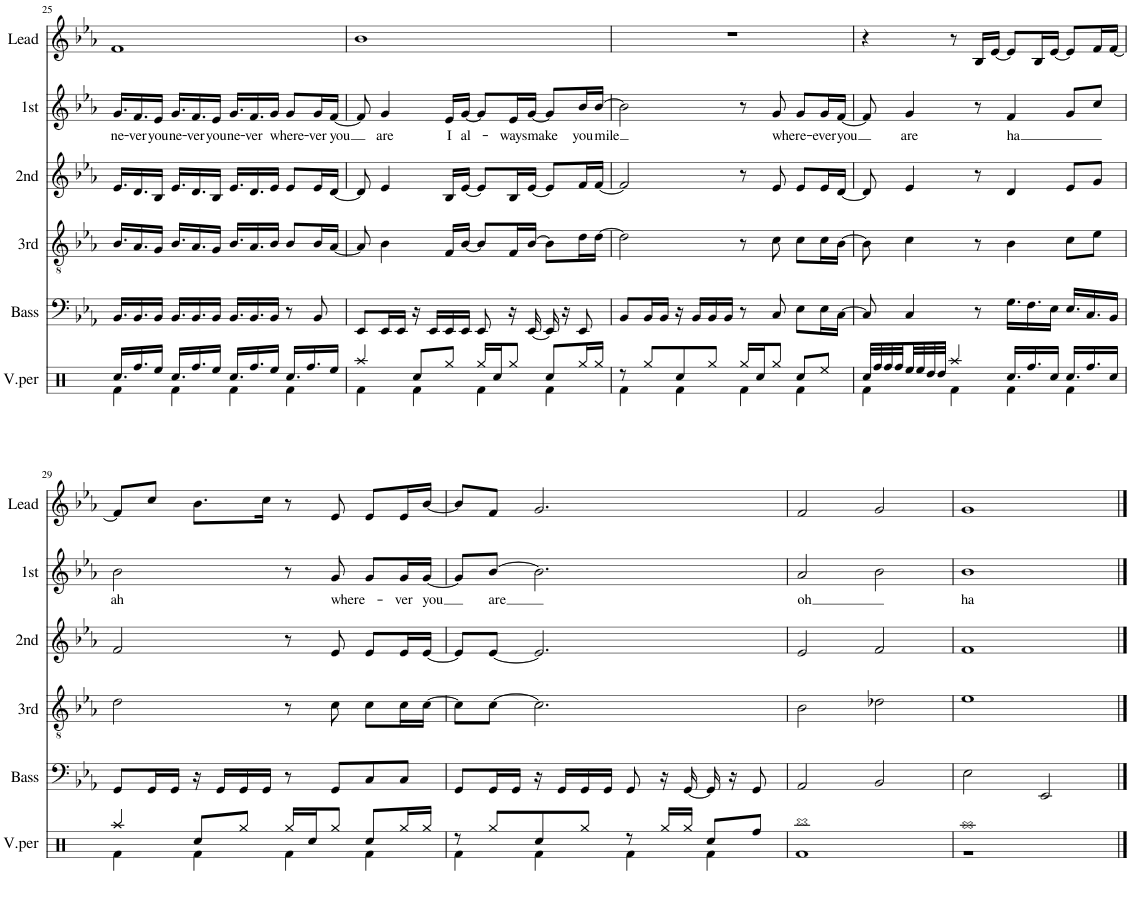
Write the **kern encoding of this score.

**kern	**kern	**kern	**kern	**kern	**text	**kern
*part6	*part5	*part4	*part3	*part2	*part2	*part1
*staff6	*staff5	*staff4	*staff3	*staff2	*staff2	*staff1
*I"V.per	*I"Bass	*I"3rd	*I"2nd	*I"1st	*	*I"Lead
*I'V.per	*I'Bass	*I'3rd	*I'2nd	*I'1st	*	*I'Lead
!!LO:PB:g=z
*clefX	*clefF4	*clefGv2	*clefG2	*clefG2	*	*clefG2
*k[]	*k[b-e-a-]	*k[b-e-a-]	*k[b-e-a-]	*k[b-e-a-]	*	*k[b-e-a-]
*M4/4	*M4/4	*M4/4	*M4/4	*M4/4	*	*M4/4
=25	=25	=25	=25	=25	=25	=25
*^	*	*	*	*	*	*
!	!	!	!	!	!	!LO:LY:b	!
16.Rcc/LL	4Rf\	16.BB-/LL	16.B-/LL	16.e-/LL	16.g/LL	ne-	1f
!	!	!	!	!	!	!LO:LY:b	!
16.Rff/	.	16.BB-/	16.A-/	16.d/	16.f/	-ver	.
!	!	!	!	!	!	!LO:LY:b	!
16Ree/JJ	.	16BB-/JJ	16G/JJ	16B-/JJ	16e-/JJ	you	.
!	!	!	!	!	!	!LO:LY:b	!
16.Rcc/LL	4Rf\	16.BB-/LL	16.B-/LL	16.e-/LL	16.g/LL	ne-	.
!	!	!	!	!	!	!LO:LY:b	!
16.Rff/	.	16.BB-/	16.A-/	16.d/	16.f/	-ver	.
!	!	!	!	!	!	!LO:LY:b	!
16Ree/JJ	.	16BB-/JJ	16G/JJ	16B-/JJ	16e-/JJ	you	.
!	!	!	!	!	!	!LO:LY:b	!
16.Rcc/LL	4Rf\	16.BB-/LL	16.B-/LL	16.e-/LL	16.g/LL	ne-	.
!	!	!	!	!	!	!LO:LY:b	!
16.Rff/	.	16.BB-/	16.A-/	16.d/	16.f/	-ver	.
!	!	!	!	!	!	!LO:LY:b	!
16Ree/JJ	.	16BB-/JJ	16B-/JJ	16e-/JJ	16g/JJ	where-	.
16.Rcc/LL	4Rf\	8r	8B-/L	8e-/L	8g/L	.	.
16.Rff/	.	.	.	.	.	.	.
!	!	!	!	!	!	!LO:LY:b	!
.	.	8BB-/	16B-/L	16e-/L	16g/L	-ver	.
!	!	!	!	!	!	!LO:LY:b	!
16Ree/JJ	.	.	[16A-/JJ	[16d/JJ	[16f/JJ	you	.
=26	=26	=26	=26	=26	=26	=26	=26
4Raa/	4Rf\	8EE-/L	8A-/]	8d/]	8f/]	.	1b-
!	!	!	!	!	!	!LO:LY:b	!
.	.	16EE-/L	4B-\	4e-/	4g/	are	.
.	.	16EE-/JJ	.	.	.	.	.
8Rcc/L	4Rf\	16r	.	.	.	.	.
.	.	16EE-/LL	.	.	.	.	.
!	!	!	!	!	!	!LO:LY:b	!
8Rgg/J	.	16EE-/	16F/LL	16B-/LL	16e-/LL	I	.
!	!	!	!	!	!	!LO:LY:b	!
.	.	16EE-/JJ	[16B-/JJ	[16e-/JJ	[16g/JJ	al-	.
16Rgg/LL	4Rf\	8EE-/	8B-/L]	8e-/L]	8g/L]	.	.
16Rcc/J	.	.	.	.	.	.	.
!	!	!	!	!	!	!LO:LY:b	!
8Rgg/J	.	16r	16F/L	16B-/L	16e-/L	-ways	.
!	!	!	!	!	!	!LO:LY:b	!
.	.	[16EE-/	[16B-/JJ	[16e-/JJ	[16g/JJ	make	.
8Rcc/L	4Rf\	16EE-/]	8B-\L]	8e-/L]	8g/L]	.	.
.	.	16r	.	.	.	.	.
!	!	!	!	!	!	!LO:LY:b	!
16Rgg/L	.	8EE-/	16d\L	16f/L	16b-/L	you	.
!	!	!	!	!	!	!LO:LY:b	!
16Rgg/JJ	.	.	[16d\JJ	[16f/JJ	[16b-/JJ	mile	.
=27	=27	=27	=27	=27	=27	=27	=27
8r	4Rf\	8BB-/L	2d\]	2f/]	2b-\]	.	1r
8Rgg/L	.	16BB-/L	.	.	.	.	.
.	.	16BB-/JJ	.	.	.	.	.
8Rcc/	4Rf\	16r	.	.	.	.	.
.	.	16BB-/LL	.	.	.	.	.
8Rgg/J	.	16BB-/	.	.	.	.	.
.	.	16BB-/JJ	.	.	.	.	.
16Rgg/LL	4Rf\	8r	8r	8r	8r	.	.
16Rcc/J	.	.	.	.	.	.	.
!	!	!	!	!	!	!LO:LY:b	!
8Rgg/J	.	8C/	8c\	8e-/	8g/	where-	.
8Rcc/L	4Rf\	8E-\L	8c\L	8e-/L	8g/L	.	.
!	!	!	!	!	!	!LO:LY:b	!
8Ree/J	.	16E-\L	16c\L	16e-/L	16g/L	ever	.
!	!	!	!	!	!	!LO:LY:b	!
.	.	[16C\JJ	[16B-\JJ	[16d/JJ	[16f/JJ	you	.
=28	=28	=28	=28	=28	=28	=28	=28
32Rcc/LLL	4Rf\	8C/]	8B-\]	8d/]	8f/]	.	4r
32Rff/	.	.	.	.	.	.	.
32Rff/	.	.	.	.	.	.	.
32Rff/	.	.	.	.	.	.	.
!	!	!	!	!	!	!LO:LY:b	!
32Ree/	.	4C/	4c\	4e-/	4g/	are	.
32Ree/	.	.	.	.	.	.	.
32Rdd/	.	.	.	.	.	.	.
32Rdd/JJJ	.	.	.	.	.	.	.
4Raa/	4Rf\	.	.	.	.	.	8r
.	.	8r	8r	8r	8r	.	16B-/LL
.	.	.	.	.	.	.	[16e-/JJ
!	!	!	!	!	!	!LO:LY:b	!
16.Rcc/LL	4Rf\	16.G\LL	4B-\	4d/	4f/	ha	8e-/L]
16.Rff/	.	16.F\	.	.	.	.	.
.	.	.	.	.	.	.	16B-/L
16Rcc/JJ	.	16E-\JJ	.	.	.	.	[16e-/JJ
16.Rcc/LL	4Rf\	16.E-/LL	8c\L	8e-/L	8g/L	.	8e-/L]
16.Rff/	.	16.C/	.	.	.	.	.
.	.	.	8e-\J	8g/J	8cc/J	.	16f/L
16Rcc/JJ	.	16BB-/JJ	.	.	.	.	[16f/JJ
!!LO:LB:g=z
=29	=29	=29	=29	=29	=29	=29	=29
!	!	!	!	!	!	!LO:LY:b	!
4Raa/	4Rf\	8GG/L	2d\	2f/	2b-\	ah	8f/L]
.	.	16GG/L	.	.	.	.	8cc/J
.	.	16GG/JJ	.	.	.	.	.
8Rcc/L	4Rf\	16r	.	.	.	.	8.b-\L
.	.	16GG/LL	.	.	.	.	.
8Rgg/J	.	16GG/	.	.	.	.	.
.	.	16GG/JJ	.	.	.	.	16cc\Jk
16Rgg/LL	4Rf\	8r	8r	8r	8r	.	8r
16Rcc/J	.	.	.	.	.	.	.
!	!	!	!	!	!	!LO:LY:b	!
8Rgg/J	.	8GG/L	8c\	8e-/	8g/	where-	8e-/
8Rcc/L	4Rf\	8C/	8c\L	8e-/L	8g/L	.	8e-/L
!	!	!	!	!	!	!LO:LY:b	!
16Rgg/L	.	8C/J	16c\L	16e-/L	16g/L	-ver	16e-/L
!	!	!	!	!	!	!LO:LY:b	!
16Rgg/JJ	.	.	[16c\JJ	[16e-/JJ	[16g/JJ	you	[16b-/JJ
=30	=30	=30	=30	=30	=30	=30	=30
8r	4Rf\	8GG/L	8c\L]	8e-/L]	8g/L]	.	8b-/L]
!	!	!	!	!	!	!LO:LY:b	!
8Rgg/L	.	16GG/L	[8c\J	[8e-/J	[8b-/J	are	8f/J
.	.	16GG/JJ	.	.	.	.	.
8Rcc/	4Rf\	16r	2.c\]	2.e-/]	2.b-\]	.	2.g/
.	.	16GG/LL	.	.	.	.	.
8Rgg/J	.	16GG/	.	.	.	.	.
.	.	16GG/JJ	.	.	.	.	.
8r	4Rf\	8GG/	.	.	.	.	.
16Rgg/LL	.	16r	.	.	.	.	.
16Rgg/JJ	.	[16GG/	.	.	.	.	.
8Rcc/L	4Rf\	16GG/]	.	.	.	.	.
.	.	16r	.	.	.	.	.
8Rff/J	.	8GG/	.	.	.	.	.
=31	=31	=31	=31	=31	=31	=31	=31
!	!	!	!	!	!	!LO:LY:b	!
1Rbb	1Rf	2AA-/	2B-\	2e-/	2a-/	oh	2f/
.	.	2BB-/	2d-X\	2f/	2b-\	.	2g/
=32	=32	=32	=32	=32	=32	=32	=32
!	!	!	!	!	!	!LO:LY:b	!
1Raa	1r	2E-\	1e-	1f	1b-	ha	1g
.	.	2EE-/	.	.	.	.	.
*v	*v	*	*	*	*	*	*
==	==	==	==	==	==	==
*-	*-	*-	*-	*-	*-	*-
